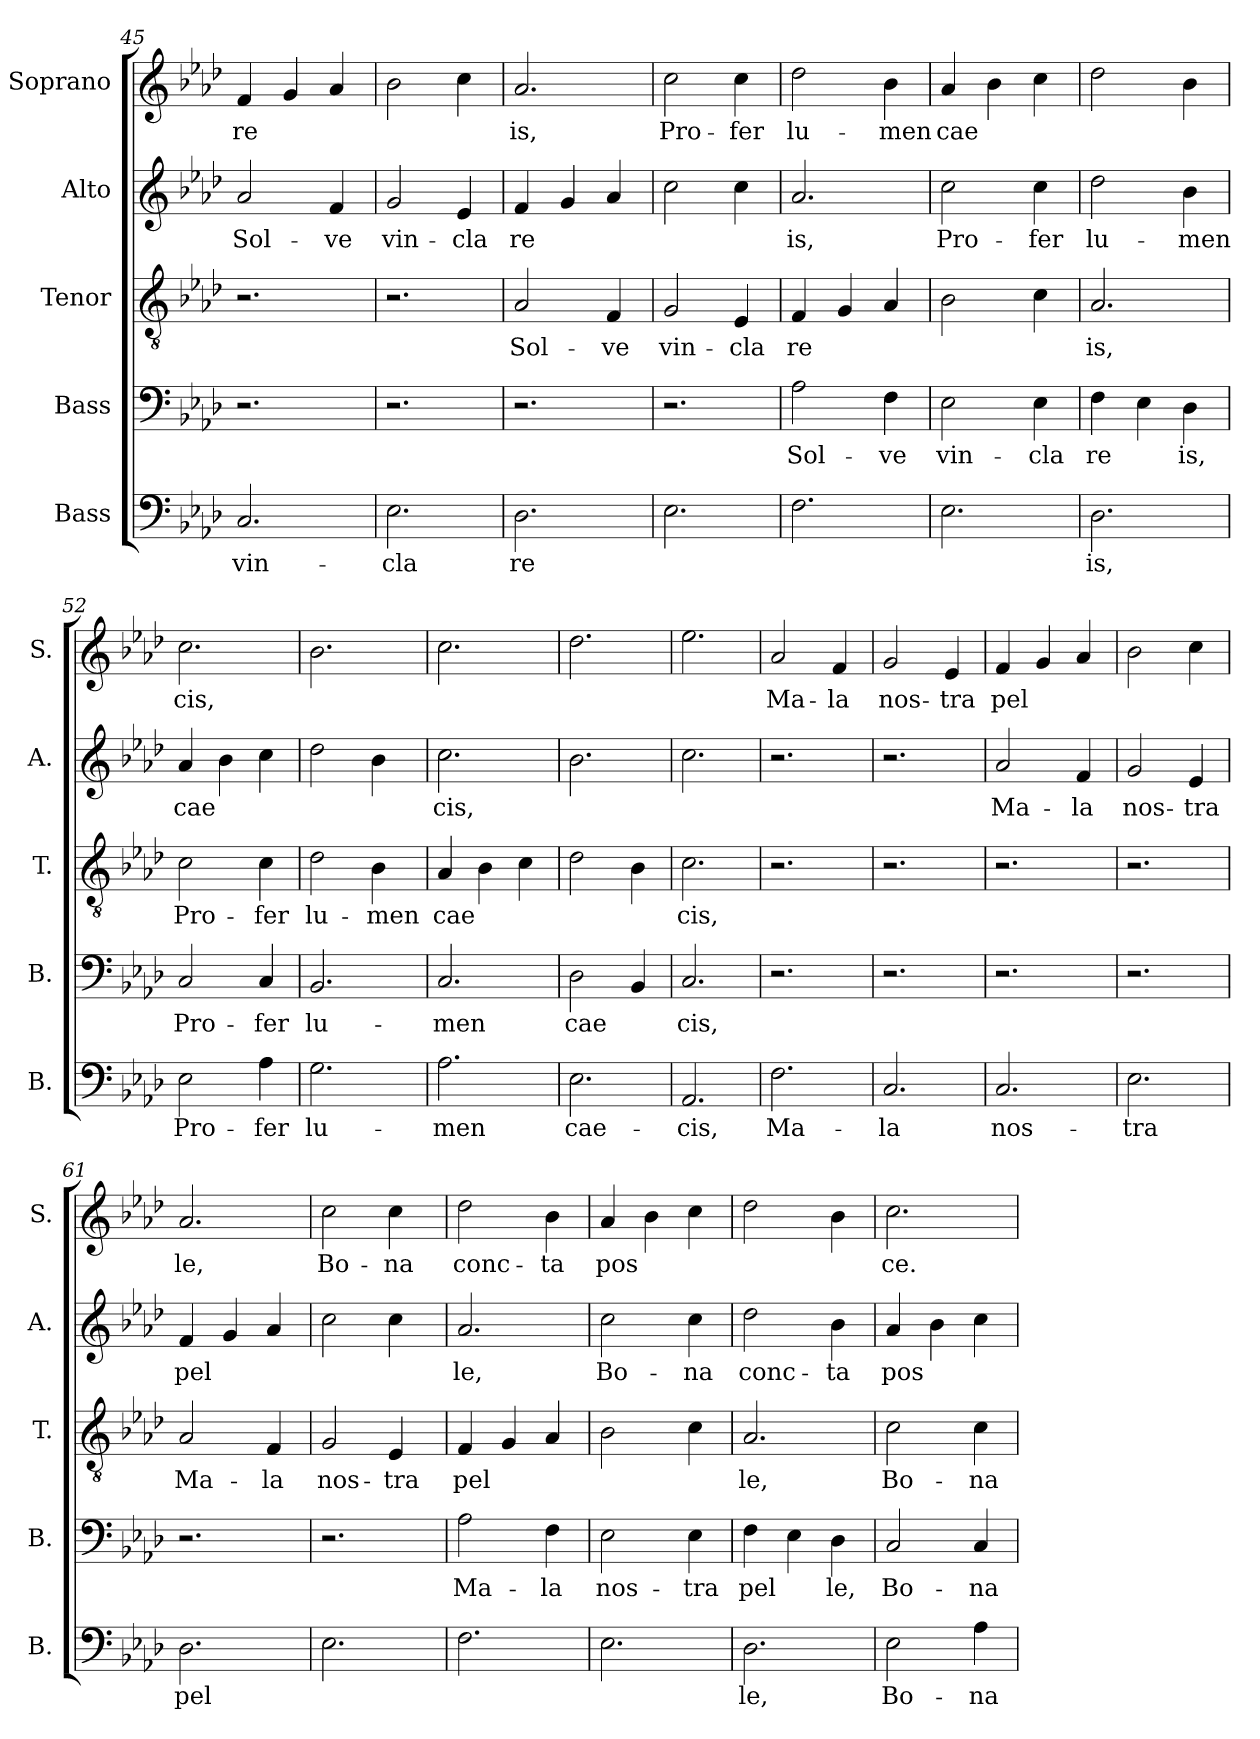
**kern	**text	**kern	**text	**kern	**text	**kern	**text	**kern	**text
*part5	*part5	*part4	*part4	*part3	*part3	*part2	*part2	*part1	*part1
*staff5	*staff5	*staff4	*staff4	*staff3	*staff3	*staff2	*staff2	*staff1	*staff1
*I"Bass	*	*I"Bass	*	*I"Tenor	*	*I"Alto	*	*I"Soprano	*
*I'B.	*	*I'B.	*	*I'T.	*	*I'A.	*	*I'S.	*
*clefF4	*	*clefF4	*	*clefGv2	*	*clefG2	*	*clefG2	*
*k[b-e-a-d-]	*	*k[b-e-a-d-]	*	*k[b-e-a-d-]	*	*k[b-e-a-d-]	*	*k[b-e-a-d-]	*
*A-:	*	*A-:	*	*A-:	*	*A-:	*	*A-:	*
=45	=45	=45	=45	=45	=45	=45	=45	=45	=45
!	!LO:LY:b:cj	!	!	!	!	!	!LO:LY:b:cj	!	!LO:LY:b:cj
2.C/	vin-	2.r	.	2.r	.	2a-/	Sol-	4f/	re-
!	!	!	!	!	!	!	!	!	!LO:LY:b:cj
.	.	.	.	.	.	.	.	4g/	--
!	!	!	!	!	!	!	!LO:LY:b:cj	!	!LO:LY:b:cj
.	.	.	.	.	.	4f/	-ve	4a-/	--
!!LO:PB:g=z
=46	=46	=46	=46	=46	=46	=46	=46	=46	=46
!	!LO:LY:b:cj	!	!	!	!	!	!LO:LY:b:cj	!	!LO:LY:b:cj
2.E-\	-cla	2.r	.	2.r	.	2g/	vin-	2b-\	--
!	!	!	!	!	!	!	!LO:LY:b:cj	!	!LO:LY:b:cj
.	.	.	.	.	.	4e-/	-cla	4cc\	--
=47	=47	=47	=47	=47	=47	=47	=47	=47	=47
!	!LO:LY:b:cj	!	!	!	!LO:LY:b:cj	!	!LO:LY:b:cj	!	!LO:LY:b:cj
2.D-\	re-	2.r	.	2A-/	Sol-	4f/	re-	2.a-/	-is,
!	!	!	!	!	!	!	!LO:LY:b:cj	!	!
.	.	.	.	.	.	4g/	--	.	.
!	!	!	!	!	!LO:LY:b:cj	!	!LO:LY:b:cj	!	!
.	.	.	.	4F/	-ve	4a-/	--	.	.
=48	=48	=48	=48	=48	=48	=48	=48	=48	=48
!	!LO:LY:b:cj	!	!	!	!LO:LY:b:cj	!	!LO:LY:b:cj	!	!LO:LY:b:cj
2.E-\	--	2.r	.	2G/	vin-	2cc\	--	2cc\	Pro-
!	!	!	!	!	!LO:LY:b:cj	!	!LO:LY:b:cj	!	!LO:LY:b:cj
.	.	.	.	4E-/	-cla	4cc\	--	4cc\	-fer
=49	=49	=49	=49	=49	=49	=49	=49	=49	=49
!	!LO:LY:b:cj	!	!LO:LY:b:cj	!	!LO:LY:b:cj	!	!LO:LY:b:cj	!	!LO:LY:b:cj
2.F\	--	2A-\	Sol-	4F/	re-	2.a-/	-is,	2dd-\	lu-
!	!	!	!	!	!LO:LY:b:cj	!	!	!	!
.	.	.	.	4G/	--	.	.	.	.
!	!	!	!LO:LY:b:cj	!	!LO:LY:b:cj	!	!	!	!LO:LY:b:cj
.	.	4F\	-ve	4A-/	--	.	.	4b-\	-men
=50	=50	=50	=50	=50	=50	=50	=50	=50	=50
!	!LO:LY:b:cj	!	!LO:LY:b:cj	!	!LO:LY:b:cj	!	!LO:LY:b:cj	!	!LO:LY:b:cj
2.E-\	--	2E-\	vin-	2B-\	--	2cc\	Pro-	4a-/	cae-
!	!	!	!	!	!	!	!	!	!LO:LY:b:cj
.	.	.	.	.	.	.	.	4b-\	--
!	!	!	!LO:LY:b:cj	!	!LO:LY:b:cj	!	!LO:LY:b:cj	!	!LO:LY:b:cj
.	.	4E-\	-cla	4c\	--	4cc\	-fer	4cc\	--
=51	=51	=51	=51	=51	=51	=51	=51	=51	=51
!	!LO:LY:b:cj	!	!LO:LY:b:cj	!	!LO:LY:b:cj	!	!LO:LY:b:cj	!	!LO:LY:b:cj
2.D-\	-is,	4F\	re-	2.A-/	-is,	2dd-\	lu-	2dd-\	--
!	!	!	!LO:LY:b:cj	!	!	!	!	!	!
.	.	4E-\	--	.	.	.	.	.	.
!	!	!	!LO:LY:b:cj	!	!	!	!LO:LY:b:cj	!	!LO:LY:b:cj
.	.	4D-\	-is,	.	.	4b-\	-men	4b-\	--
=52	=52	=52	=52	=52	=52	=52	=52	=52	=52
!	!LO:LY:b:cj	!	!LO:LY:b:cj	!	!LO:LY:b:cj	!	!LO:LY:b:cj	!	!LO:LY:b:cj
2E-\	Pro-	2C/	Pro-	2c\	Pro-	4a-/	cae-	2.cc\	-cis,
!	!	!	!	!	!	!	!LO:LY:b:cj	!	!
.	.	.	.	.	.	4b-\	--	.	.
!	!LO:LY:b:cj	!	!LO:LY:b:cj	!	!LO:LY:b:cj	!	!LO:LY:b:cj	!	!
4A-\	-fer	4C/	-fer	4c\	-fer	4cc\	--	.	.
=53	=53	=53	=53	=53	=53	=53	=53	=53	=53
!	!LO:LY:b:cj	!	!LO:LY:b:cj	!	!LO:LY:b:cj	!	!LO:LY:b:cj	!	!LO:LY:b:cj
2.G\	lu-	2.BB-/	lu-	2d-\	lu-	2dd-\	--	2.b-\	.
!	!	!	!	!	!LO:LY:b:cj	!	!LO:LY:b:cj	!	!
.	.	.	.	4B-\	-men	4b-\	--	.	.
=54	=54	=54	=54	=54	=54	=54	=54	=54	=54
!	!LO:LY:b:cj	!	!LO:LY:b:cj	!	!LO:LY:b:cj	!	!LO:LY:b:cj	!	!LO:LY:b:cj
2.A-\	-men	2.C/	-men	4A-/	cae-	2.cc\	-cis,	2.cc\	.
!	!	!	!	!	!LO:LY:b:cj	!	!	!	!
.	.	.	.	4B-\	--	.	.	.	.
!	!	!	!	!	!LO:LY:b:cj	!	!	!	!
.	.	.	.	4c\	--	.	.	.	.
!!LO:PB:g=z
=55	=55	=55	=55	=55	=55	=55	=55	=55	=55
!	!LO:LY:b:cj	!	!LO:LY:b:cj	!	!LO:LY:b:cj	!	!LO:LY:b:cj	!	!LO:LY:b:cj
2.E-\	cae-	2D-\	cae-	2d-\	--	2.b-\	.	2.dd-\	.
!	!	!	!LO:LY:b:cj	!	!LO:LY:b:cj	!	!	!	!
.	.	4BB-/	--	4B-\	--	.	.	.	.
=56	=56	=56	=56	=56	=56	=56	=56	=56	=56
!	!LO:LY:b:cj	!	!LO:LY:b:cj	!	!LO:LY:b:cj	!	!LO:LY:b:cj	!	!LO:LY:b:cj
2.AA-/	-cis,	2.C/	-cis,	2.c\	-cis,	2.cc\	.	2.ee-\	.
=57	=57	=57	=57	=57	=57	=57	=57	=57	=57
!	!LO:LY:b:cj	!	!	!	!	!	!	!	!LO:LY:b:cj
2.F\	Ma-	2.r	.	2.r	.	2.r	.	2a-/	Ma-
!	!	!	!	!	!	!	!	!	!LO:LY:b:cj
.	.	.	.	.	.	.	.	4f/	-la
=58	=58	=58	=58	=58	=58	=58	=58	=58	=58
!	!LO:LY:b:cj	!	!	!	!	!	!	!	!LO:LY:b:cj
2.C/	-la	2.r	.	2.r	.	2.r	.	2g/	nos-
!	!	!	!	!	!	!	!	!	!LO:LY:b:cj
.	.	.	.	.	.	.	.	4e-/	-tra
=59	=59	=59	=59	=59	=59	=59	=59	=59	=59
!	!LO:LY:b:cj	!	!	!	!	!	!LO:LY:b:cj	!	!LO:LY:b:cj
2.C/	nos-	2.r	.	2.r	.	2a-/	Ma-	4f/	pel-
!	!	!	!	!	!	!	!	!	!LO:LY:b:cj
.	.	.	.	.	.	.	.	4g/	--
!	!	!	!	!	!	!	!LO:LY:b:cj	!	!LO:LY:b:cj
.	.	.	.	.	.	4f/	-la	4a-/	--
=60	=60	=60	=60	=60	=60	=60	=60	=60	=60
!	!LO:LY:b:cj	!	!	!	!	!	!LO:LY:b:cj	!	!LO:LY:b:cj
2.E-\	-tra	2.r	.	2.r	.	2g/	nos-	2b-\	--
!	!	!	!	!	!	!	!LO:LY:b:cj	!	!LO:LY:b:cj
.	.	.	.	.	.	4e-/	-tra	4cc\	--
=61	=61	=61	=61	=61	=61	=61	=61	=61	=61
!	!LO:LY:b:cj	!	!	!	!LO:LY:b:cj	!	!LO:LY:b:cj	!	!LO:LY:b:cj
2.D-\	pel-	2.r	.	2A-/	Ma-	4f/	pel-	2.a-/	-le,
!	!	!	!	!	!	!	!LO:LY:b:cj	!	!
.	.	.	.	.	.	4g/	--	.	.
!	!	!	!	!	!LO:LY:b:cj	!	!LO:LY:b:cj	!	!
.	.	.	.	4F/	-la	4a-/	--	.	.
=62	=62	=62	=62	=62	=62	=62	=62	=62	=62
!	!LO:LY:b:cj	!	!	!	!LO:LY:b:cj	!	!LO:LY:b:cj	!	!LO:LY:b:cj
2.E-\	--	2.r	.	2G/	nos-	2cc\	--	2cc\	Bo-
!	!	!	!	!	!LO:LY:b:cj	!	!LO:LY:b:cj	!	!LO:LY:b:cj
.	.	.	.	4E-/	-tra	4cc\	--	4cc\	-na
=63	=63	=63	=63	=63	=63	=63	=63	=63	=63
!	!LO:LY:b:cj	!	!LO:LY:b:cj	!	!LO:LY:b:cj	!	!LO:LY:b:cj	!	!LO:LY:b:cj
2.F\	--	2A-\	Ma-	4F/	pel-	2.a-/	-le,	2dd-\	conc-
!	!	!	!	!	!LO:LY:b:cj	!	!	!	!
.	.	.	.	4G/	--	.	.	.	.
!	!	!	!LO:LY:b:cj	!	!LO:LY:b:cj	!	!	!	!LO:LY:b:cj
.	.	4F\	-la	4A-/	--	.	.	4b-\	-ta
=64	=64	=64	=64	=64	=64	=64	=64	=64	=64
!	!LO:LY:b:cj	!	!LO:LY:b:cj	!	!LO:LY:b:cj	!	!LO:LY:b:cj	!	!LO:LY:b:cj
2.E-\	--	2E-\	nos-	2B-\	--	2cc\	Bo-	4a-/	pos-
!	!	!	!	!	!	!	!	!	!LO:LY:b:cj
.	.	.	.	.	.	.	.	4b-\	--
!	!	!	!LO:LY:b:cj	!	!LO:LY:b:cj	!	!LO:LY:b:cj	!	!LO:LY:b:cj
.	.	4E-\	-tra	4c\	--	4cc\	-na	4cc\	--
!!LO:PB:g=z
=65	=65	=65	=65	=65	=65	=65	=65	=65	=65
!	!LO:LY:b:cj	!	!LO:LY:b:cj	!	!LO:LY:b:cj	!	!LO:LY:b:cj	!	!LO:LY:b:cj
2.D-\	-le,	4F\	pel-	2.A-/	-le,	2dd-\	conc-	2dd-\	--
!	!	!	!LO:LY:b:cj	!	!	!	!	!	!
.	.	4E-\	--	.	.	.	.	.	.
!	!	!	!LO:LY:b:cj	!	!	!	!LO:LY:b:cj	!	!LO:LY:b:cj
.	.	4D-\	-le,	.	.	4b-\	-ta	4b-\	--
=66	=66	=66	=66	=66	=66	=66	=66	=66	=66
!	!LO:LY:b:cj	!	!LO:LY:b:cj	!	!LO:LY:b:cj	!	!LO:LY:b:cj	!	!LO:LY:b:cj
2E-\	Bo-	2C/	Bo-	2c\	Bo-	4a-/	pos-	2.cc\	-ce.
!	!	!	!	!	!	!	!LO:LY:b:cj	!	!
.	.	.	.	.	.	4b-\	--	.	.
!	!LO:LY:b:cj	!	!LO:LY:b:cj	!	!LO:LY:b:cj	!	!LO:LY:b:cj	!	!
4A-\	-na	4C/	-na	4c\	-na	4cc\	--	.	.
=	=	=	=	=	=	=	=	=	=
*-	*-	*-	*-	*-	*-	*-	*-	*-	*-
